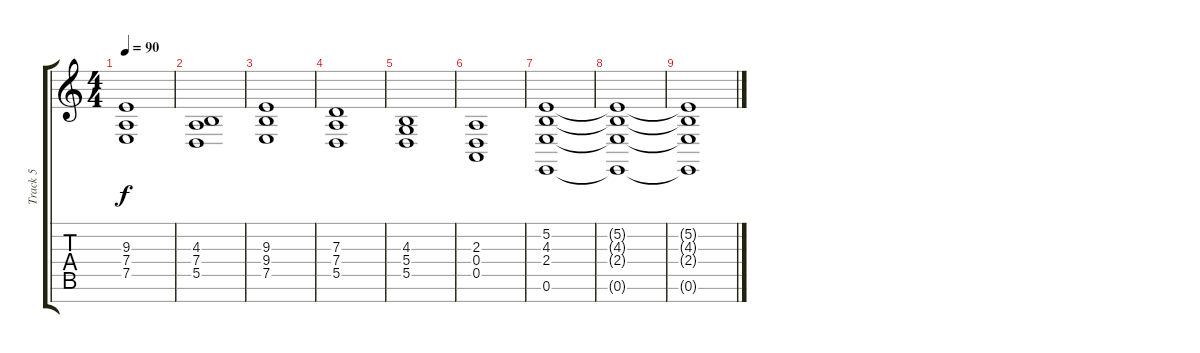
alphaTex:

\track ("Track 5" "Track 5") {instrument stringensemble2}
\staff {score tabs}
\tuning (E4 B3 G3 D3 A2 E2 B1) {hide}
\ts (4 4)
\tempo 90
\clef g2
\ks c
(9.3 7.4 7.5).1{dy f} |
(4.3 7.4 5.5).1 |
(9.3 9.4 7.5).1 |
(7.3 7.4 5.5).1 |
(4.3 5.4 5.5).1 |
(2.3 0.4 0.5).1 |
(5.2 4.3 2.4 0.6).1 |
(5.2{t} 4.3{t} 2.4{t} 0.6{t}).1 |
(5.2{t} 4.3{t} 2.4{t} 0.6{t}).1{volume 0}
